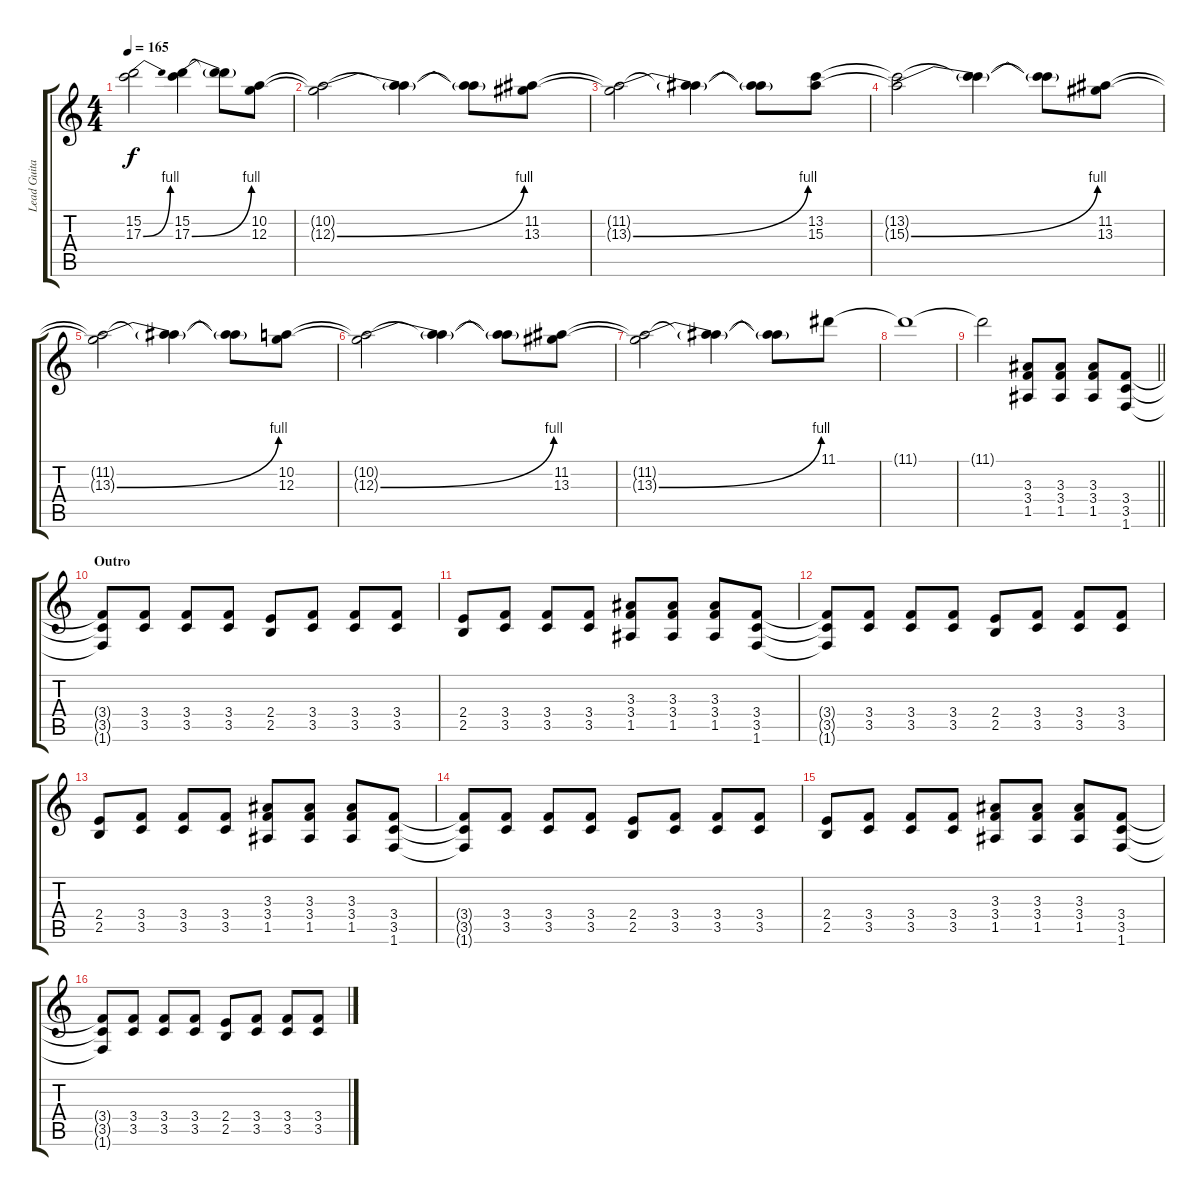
\track ("Lead Guitar (Slash)" "Lead Guita") {instrument distortionguitar}
\staff {score tabs}
\tuning (E4 B3 G3 D3 A2 E2) {hide}
\ts (4 4)
\tempo 165
\clef g2
\ks c
(15.2{t} 17.3{be (bend 0 0 60 4) t}).2{dy f} (15.2 17.3{be (bend 0 0 60 4)}).4 (15.2{t} 17.3{t}).8 (10.2 12.3).8 |
(10.2{t} 12.3{be (bend 0 0 60 4) t}).2 (10.2{t} 12.3{t}).4 (10.2{t} 12.3{t}).8 (11.2 13.3).8 |
(11.2{t} 13.3{be (bend 0 0 60 4) t}).2 (11.2{t} 13.3{t}).4 (11.2{t} 13.3{t}).8 (13.2 15.3).8 |
(13.2{t} 15.3{be (bend 0 0 60 4) t}).2 (13.2{t} 15.3{t}).4 (13.2{t} 15.3{t}).8 (11.2 13.3).8 |
(11.2{t} 13.3{be (bend 0 0 60 4) t}).2 (11.2{t} 13.3{t}).4 (11.2{t} 13.3{t}).8 (10.2 12.3).8 |
(10.2{t} 12.3{be (bend 0 0 60 4) t}).2 (10.2{t} 12.3{t}).4 (10.2{t} 12.3{t}).8 (11.2 13.3).8 |
(11.2{t} 13.3{be (bend 0 0 60 4) t}).2 (11.2{t} 13.3{t}).4 (11.2{t} 13.3{t}).8 11.1.8 |
11.1{t}.1 |
\barLineRight lightlight
11.1{t}.2 (3.3 3.4 1.5).8 (3.3 3.4 1.5).8 (3.3 3.4 1.5).8 (3.4 3.5 1.6).8 |
\section ("" "Outro")
(3.4{t} 3.5{t} 1.6{t}).8 (3.4 3.5).8 (3.4 3.5).8 (3.4 3.5).8 (2.4 2.5).8 (3.4 3.5).8 (3.4 3.5).8 (3.4 3.5).8 |
(2.4 2.5).8 (3.4 3.5).8 (3.4 3.5).8 (3.4 3.5).8 (3.3 3.4 1.5).8 (3.3 3.4 1.5).8 (3.3 3.4 1.5).8 (3.4 3.5 1.6).8 |
(3.4{t} 3.5{t} 1.6{t}).8 (3.4 3.5).8 (3.4 3.5).8 (3.4 3.5).8 (2.4 2.5).8 (3.4 3.5).8 (3.4 3.5).8 (3.4 3.5).8 |
(2.4 2.5).8 (3.4 3.5).8 (3.4 3.5).8 (3.4 3.5).8 (3.3 3.4 1.5).8 (3.3 3.4 1.5).8 (3.3 3.4 1.5).8 (3.4 3.5 1.6).8 |
(3.4{t} 3.5{t} 1.6{t}).8 (3.4 3.5).8 (3.4 3.5).8 (3.4 3.5).8 (2.4 2.5).8 (3.4 3.5).8 (3.4 3.5).8 (3.4 3.5).8 |
(2.4 2.5).8 (3.4 3.5).8 (3.4 3.5).8 (3.4 3.5).8 (3.3 3.4 1.5).8 (3.3 3.4 1.5).8 (3.3 3.4 1.5).8 (3.4 3.5 1.6).8 |
(3.4{t} 3.5{t} 1.6{t}).8 (3.4 3.5).8 (3.4 3.5).8 (3.4 3.5).8 (2.4 2.5).8 (3.4 3.5).8 (3.4 3.5).8 (3.4 3.5).8
